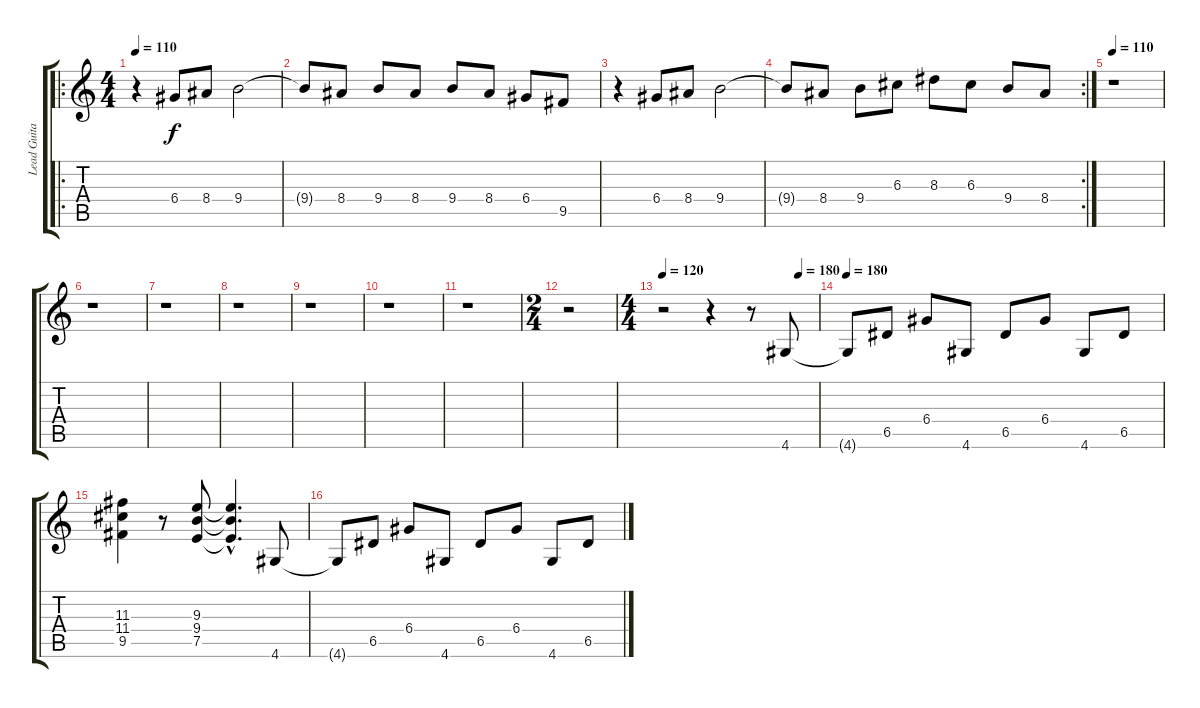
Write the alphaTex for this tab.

\track ("Lead Guitar" "Lead Guita") {instrument overdrivenguitar}
\staff {score tabs}
\tuning (E4 B3 G3 D3 A2 E2) {hide}
\ro
\ts (4 4)
\tempo 110
\clef g2
\ks c
r.4{dy f} 6.4.8 8.4.8 9.4.2 |
9.4{t}.8 8.4.8 9.4.8 8.4.8 9.4.8 8.4.8 6.4.8 9.5.8 |
r.4 6.4.8 8.4.8 9.4.2 |
\rc 2
9.4{t}.8 8.4.8 9.4.8 6.3.8 8.3.8 6.3.8 9.4.8 8.4.8 |
\tempo 110
r.1 |
r.1 |
r.1 |
r.1 |
r.1 |
r.1 |
r.1 |
\ts (2 4)
r.2 |
\ts (4 4)
\tempo 120
\tempo (180 0.875)
r.2 r.4 r.8 4.6.8 |
\tempo 180
4.6{t}.8 6.5.8 6.4.8 4.6.8 6.5.8 6.4.8 4.6.8 6.5.8 |
(11.3 11.4 9.5).4 r.8 (9.3 9.4 7.5).8 (9.3{hac t} 9.4{hac t} 7.5{hac t}).4{d} 4.6.8 |
4.6{t}.8 6.5.8 6.4.8 4.6.8 6.5.8 6.4.8 4.6.8 6.5.8
